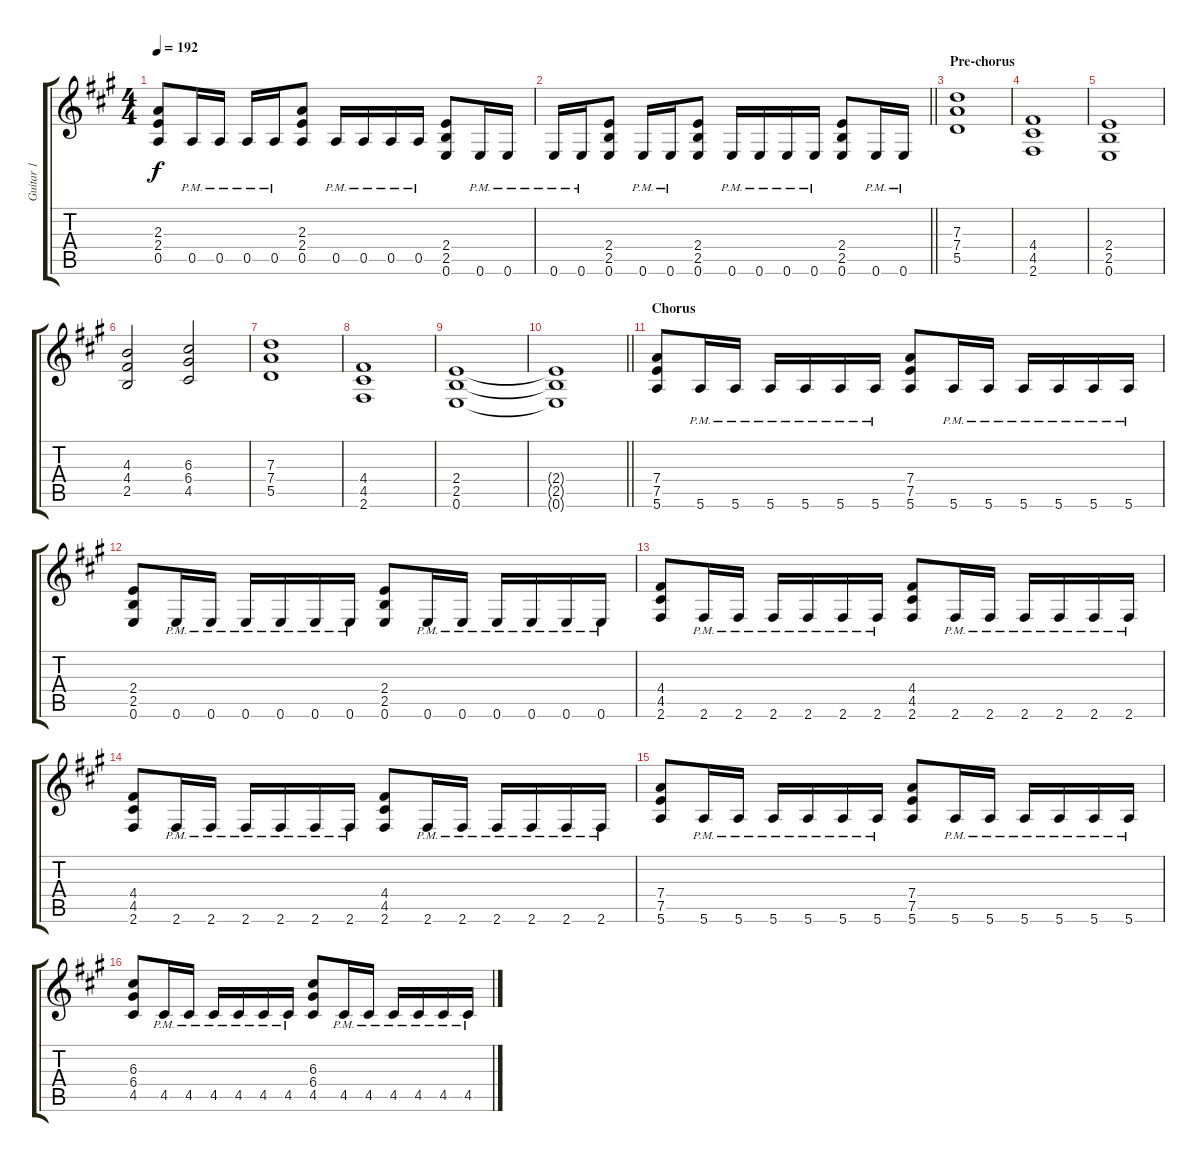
\track ("Guitar 1" "Guitar 1") {instrument distortionguitar}
\staff {score tabs}
\tuning (E4 B3 G3 D3 A2 E2) {hide}
\ts (4 4)
\tempo 192
\clef g2
\ks f#minor
(2.3 2.4 0.5).8{dy f} 0.5{pm}.16 0.5{pm}.16 0.5{pm}.16 0.5{pm}.16 (2.3 2.4 0.5).8 0.5{pm}.16 0.5{pm}.16 0.5{pm}.16 0.5{pm}.16 (2.4 2.5 0.6).8 0.6{pm}.16 0.6{pm}.16 |
\barLineRight lightlight
0.6{pm}.16 0.6{pm}.16 (2.4 2.5 0.6).8 0.6{pm}.16 0.6{pm}.16 (2.4 2.5 0.6).8 0.6{pm}.16 0.6{pm}.16 0.6{pm}.16 0.6{pm}.16 (2.4 2.5 0.6).8 0.6{pm}.16 0.6{pm}.16 |
\section ("" "Pre-chorus")
(7.3 7.4 5.5).1 |
(4.4 4.5 2.6).1 |
(2.4 2.5 0.6).1 |
(4.3 4.4 2.5).2 (6.3 6.4 4.5).2 |
(7.3 7.4 5.5).1 |
(4.4 4.5 2.6).1 |
(2.4 2.5 0.6).1 |
\barLineRight lightlight
(2.4{t} 2.5{t} 0.6{t}).1 |
\section ("" "Chorus")
(7.4 7.5 5.6).8 5.6{pm}.16 5.6{pm}.16 5.6{pm}.16 5.6{pm}.16 5.6{pm}.16 5.6{pm}.16 (7.4 7.5 5.6).8 5.6{pm}.16 5.6{pm}.16 5.6{pm}.16 5.6{pm}.16 5.6{pm}.16 5.6{pm}.16 |
(2.4 2.5 0.6).8 0.6{pm}.16 0.6{pm}.16 0.6{pm}.16 0.6{pm}.16 0.6{pm}.16 0.6{pm}.16 (2.4 2.5 0.6).8 0.6{pm}.16 0.6{pm}.16 0.6{pm}.16 0.6{pm}.16 0.6{pm}.16 0.6{pm}.16 |
(4.4 4.5 2.6).8 2.6{pm}.16 2.6{pm}.16 2.6{pm}.16 2.6{pm}.16 2.6{pm}.16 2.6{pm}.16 (4.4 4.5 2.6).8 2.6{pm}.16 2.6{pm}.16 2.6{pm}.16 2.6{pm}.16 2.6{pm}.16 2.6{pm}.16 |
(4.4 4.5 2.6).8 2.6{pm}.16 2.6{pm}.16 2.6{pm}.16 2.6{pm}.16 2.6{pm}.16 2.6{pm}.16 (4.4 4.5 2.6).8 2.6{pm}.16 2.6{pm}.16 2.6{pm}.16 2.6{pm}.16 2.6{pm}.16 2.6{pm}.16 |
(7.4 7.5 5.6).8 5.6{pm}.16 5.6{pm}.16 5.6{pm}.16 5.6{pm}.16 5.6{pm}.16 5.6{pm}.16 (7.4 7.5 5.6).8 5.6{pm}.16 5.6{pm}.16 5.6{pm}.16 5.6{pm}.16 5.6{pm}.16 5.6{pm}.16 |
(6.3 6.4 4.5).8 4.5{pm}.16 4.5{pm}.16 4.5{pm}.16 4.5{pm}.16 4.5{pm}.16 4.5{pm}.16 (6.3 6.4 4.5).8 4.5{pm}.16 4.5{pm}.16 4.5{pm}.16 4.5{pm}.16 4.5{pm}.16 4.5{pm}.16
